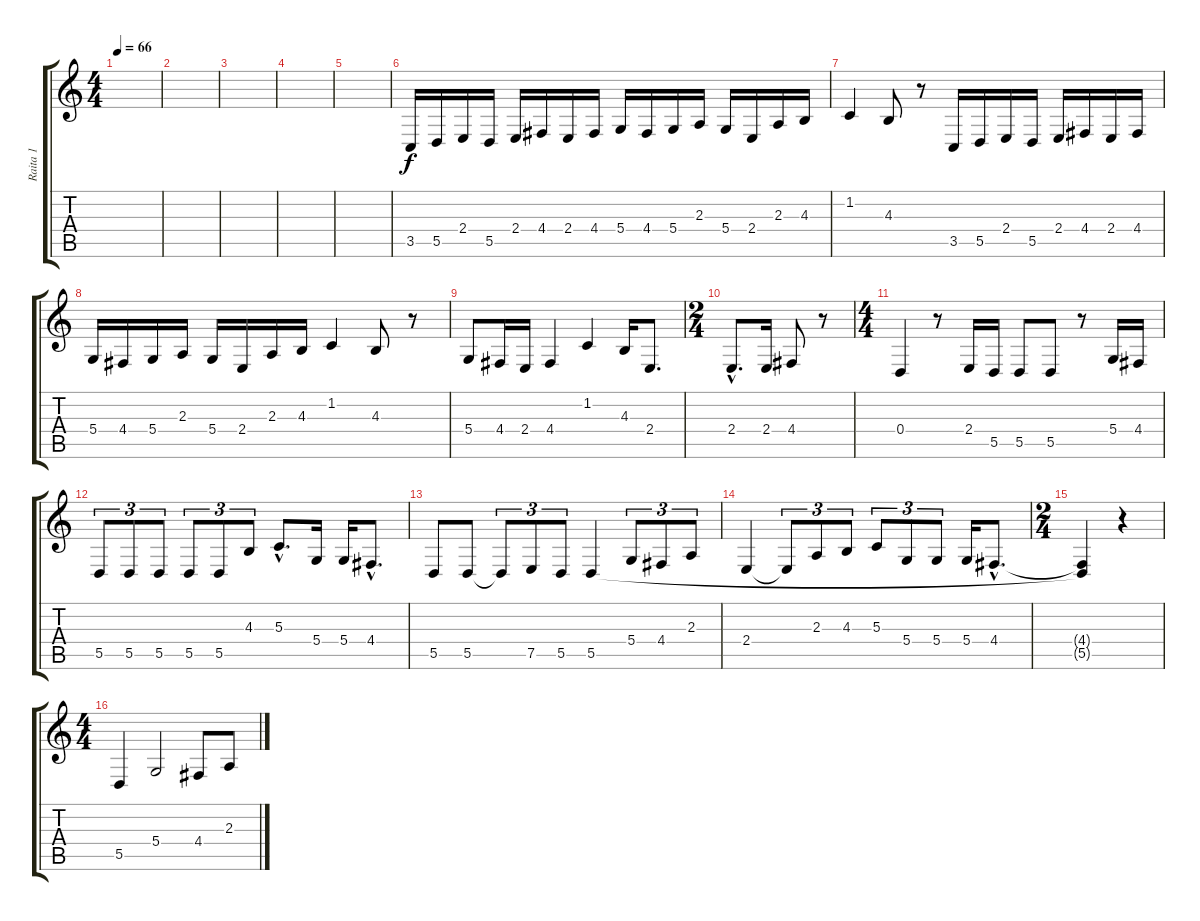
\track ("Raita 1" "Raita 1") {instrument oboe}
\staff {score tabs}
\tuning (E4 B3 G3 D3 A2 E2) {hide}
\ts (4 4)
\tempo 66
\clef g2
\ks c
|
|
|
|
|
3.5.16 5.5.16 2.4.16 5.5.16 2.4.16 4.4.16 2.4.16 4.4.16 5.4.16 4.4.16 5.4.16 2.3.16 5.4.16 2.4.16 2.3.16 4.3.16 |
1.2.4 4.3.8 r.8 3.5.16 5.5.16 2.4.16 5.5.16 2.4.16 4.4.16 2.4.16 4.4.16 |
5.4.16 4.4.16 5.4.16 2.3.16 5.4.16 2.4.16 2.3.16 4.3.16 1.2.4 4.3.8 r.8 |
5.4.8 4.4.16 2.4.16 4.4.4 1.2.4 4.3.16 2.4.8{d} |
\ts (2 4)
2.4{hac}.8{d} 2.4.16 4.4.8 r.8 |
\ts (4 4)
0.4.4 r.8 2.4.16 5.5.16 5.5.8 5.5.8 r.8 5.4.16 4.4.16 |
5.5.8{tu (3 2)} 5.5.8{tu (3 2)} 5.5.8{tu (3 2)} 5.5.8{tu (3 2)} 5.5.8{tu (3 2)} 4.3.8{tu (3 2)} 5.3{hac}.8{d} 5.4.16 5.4.16 4.4{hac}.8{d} |
5.5.8 5.5.8 5.5{t}.8{tu (3 2)} 7.5.8{tu (3 2)} 5.5.8{tu (3 2)} 5.5.4 5.4.8{tu (3 2)} 4.4.8{tu (3 2)} 2.3.8{tu (3 2)} |
2.4.4 2.4{t}.8{tu (3 2)} 2.3.8{tu (3 2)} 4.3.8{tu (3 2)} 5.3.8{tu (3 2)} 5.4.8{tu (3 2)} 5.4.8{tu (3 2)} 5.4.16 4.4{hac}.8{d} |
\ts (2 4)
(4.4{t} 5.5{t}).4 r.4 |
\ts (4 4)
5.5.4 5.4.2 4.4.8 2.3.8
